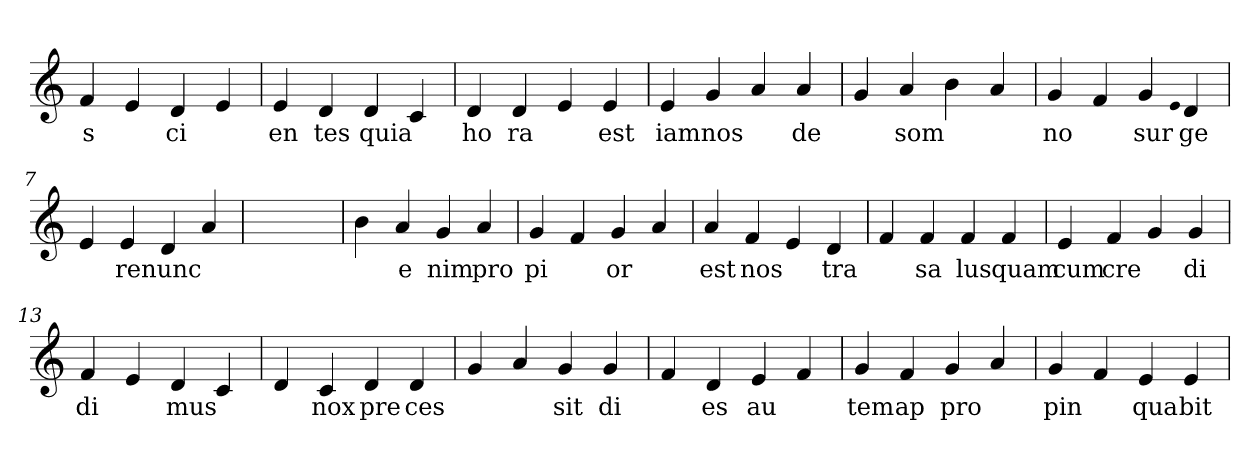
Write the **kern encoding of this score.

**kern	**text
*part1	*part1
*staff1	*staff1
*clefG2	*
=1	=1
4f	s
4e	.
4d	ci
4e	.
=2	=2
4e	en
4d	tes
4d	quia
4c	.
=3	=3
4d	ho
4d	ra
4e	.
4e	est
=4	=4
4e	iam
4g	nos
4a	.
4a	de
=5	=5
4g	.
4a	som
4b	.
4a	.
=6	=6
4g	no
4f	.
4g	sur
qqe	.
4d	ge
=7	=7
4e	.
4e	re
4d	nunc
4a	.
=8	=8
1ryy	.
=8	=8
4b	.
4a	e
4g	nim
4a	pro
=9	=9
4g	pi
4f	.
4g	or
4a	.
=10	=10
4a	est
4f	nos
4e	.
4d	tra
=11	=11
4f	.
4f	sa
4f	lus
4f	quam
=12	=12
4e	cum
4f	cre
4g	.
4g	di
=13	=13
4f	di
4e	.
4d	mus
4c	.
=14	=14
4d	.
4c	nox
4d	pre
4d	ces
=15	=15
4g	.
4a	.
4g	sit
4g	di
=16	=16
4f	.
4d	es
4e	au
4f	.
=17	=17
4g	tem
4f	ap
4g	pro
4a	.
=18	=18
4g	pin
4f	.
4e	qua
4e	bit
=	=
*-	*-
